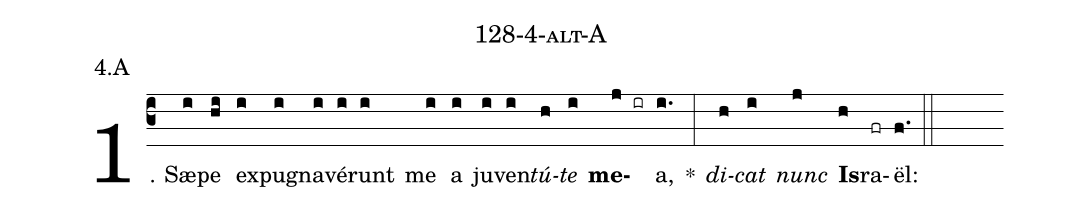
name: 128-4-alt-A;
annotation: 4.A;
%%
(c3)1. Sæ(i)pe(hi) ex(i)pu(i)gna(i)vé(i)runt(i) me(i) a(i) ju(i)ven(i)<i>tú</i>(h)<i>te</i>(i) <b>me</b>(j ir)a,(i.) *(:) <i>di</i>(h)<i>cat</i>(i) <i>nunc</i>(j) <b>Is</b>(h)ra(fr)ël:(f.) (::)
